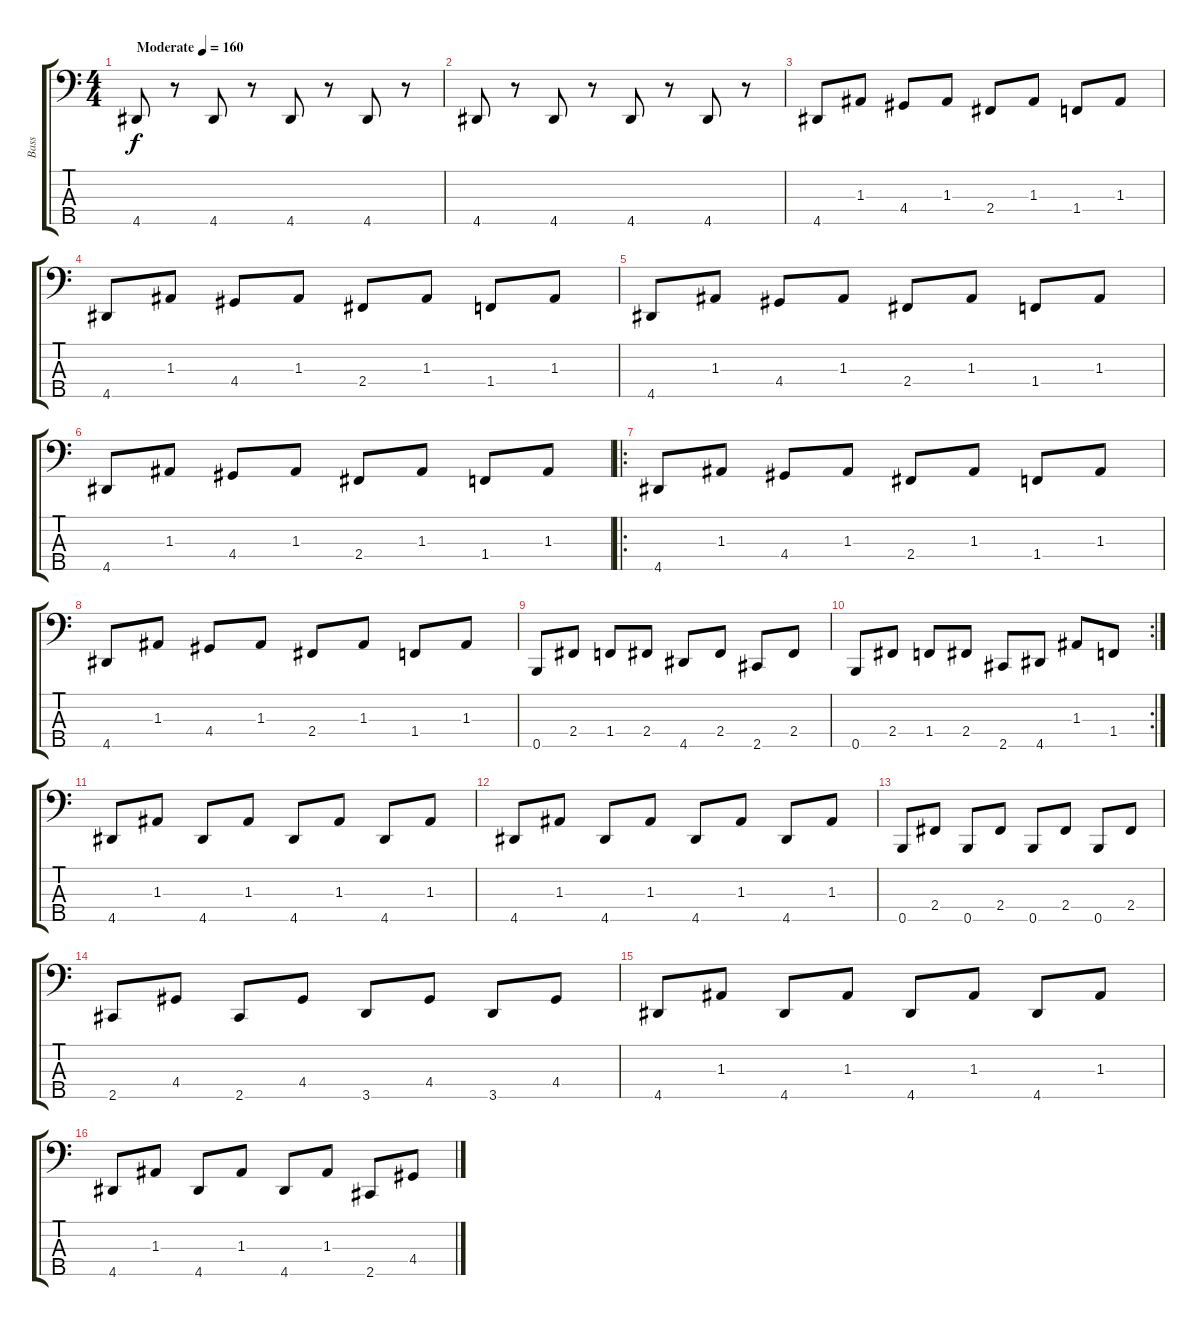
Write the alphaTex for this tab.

\track ("Bass" "Bass") {instrument electricguitarjazz}
\staff {score tabs}
\tuning (G2 D2 A1 E1 B0) {hide}
\ts (4 4)
\tempo (160 "Moderate")
\clef f4
\ks c
4.5.8{dy f instrument electricguitarjazz} r.8 4.5.8 r.8 4.5.8 r.8 4.5.8 r.8 |
4.5.8 r.8 4.5.8 r.8 4.5.8 r.8 4.5.8 r.8 |
4.5.8 1.3.8 4.4.8 1.3.8 2.4.8 1.3.8 1.4.8 1.3.8 |
4.5.8 1.3.8 4.4.8 1.3.8 2.4.8 1.3.8 1.4.8 1.3.8 |
4.5.8 1.3.8 4.4.8 1.3.8 2.4.8 1.3.8 1.4.8 1.3.8 |
4.5.8 1.3.8 4.4.8 1.3.8 2.4.8 1.3.8 1.4.8 1.3.8 |
\ro
4.5.8 1.3.8 4.4.8 1.3.8 2.4.8 1.3.8 1.4.8 1.3.8 |
4.5.8 1.3.8 4.4.8 1.3.8 2.4.8 1.3.8 1.4.8 1.3.8 |
0.5.8 2.4.8 1.4.8 2.4.8 4.5.8 2.4.8 2.5.8 2.4.8 |
\rc 2
0.5.8 2.4.8 1.4.8 2.4.8 2.5.8 4.5.8 1.3.8 1.4.8 |
4.5.8 1.3.8 4.5.8 1.3.8 4.5.8 1.3.8 4.5.8 1.3.8 |
4.5.8 1.3.8 4.5.8 1.3.8 4.5.8 1.3.8 4.5.8 1.3.8 |
0.5.8 2.4.8 0.5.8 2.4.8 0.5.8 2.4.8 0.5.8 2.4.8 |
2.5.8 4.4.8 2.5.8 4.4.8 3.5.8 4.4.8 3.5.8 4.4.8 |
4.5.8 1.3.8 4.5.8 1.3.8 4.5.8 1.3.8 4.5.8 1.3.8 |
4.5.8 1.3.8 4.5.8 1.3.8 4.5.8 1.3.8 2.5.8 4.4.8
